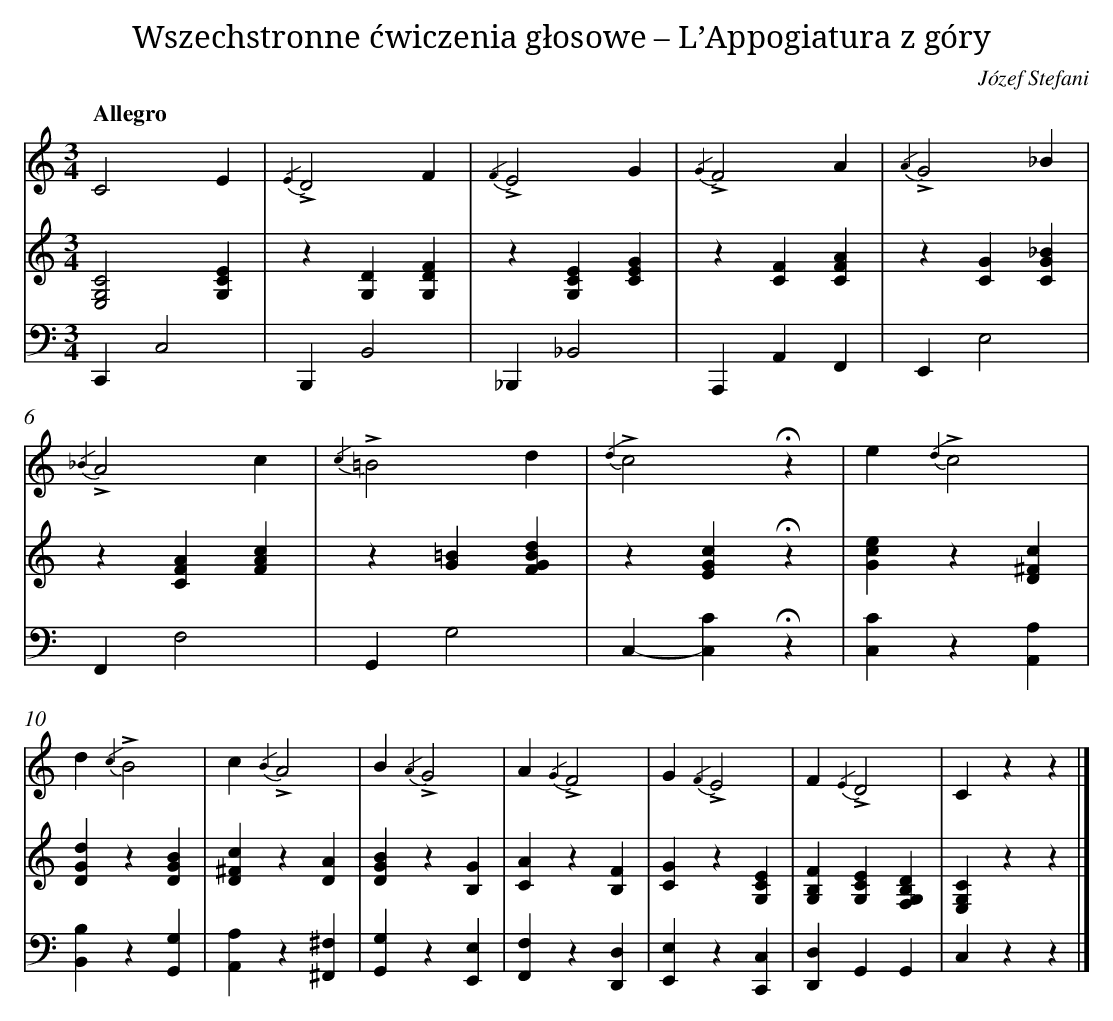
X:1
T: Wszechstronne ćwiczenia głosowe – L’Appogiatura z góry
C: Józef Stefani
L: 1/4
M: 3/4
Q: "Allegro"
V: 1 clef=treble
V: 2 clef=treble
V: 3 clef=bass
K: C
[V:1] C2E |
[V:2] [C2G,2E,2][ECG,] |
[V:3] C,,C,2 |
[V:1] {/E2}!accent!D2F |
[V:2] z[DG,][FDG,] |
[V:3] B,,,B,,2 |
[V:1] {/F2}!accent!E2G |
[V:2] z[ECG,][GEC] |
[V:3] _B,,,_B,,2 |
[V:1] {/G2}!accent!F2A |
[V:2] z[FC][AFC] |
[V:3] A,,,A,,F,, |
[V:1] {/A2}!accent!G2_B |
[V:2] z[GC][_BGC] |
[V:3] E,,E,2 |
[V:1] {/_B2}!accent!A2c |
[V:2] z[AFC][cAF] |
[V:3] F,,F,2 |
[V:1] {/c2}!accent!=B2d |
[V:2] z[=BG][dBGF] |
[V:3] G,,G,2 |
[V:1] {/d2}!accent!c2!fermata!z |
[V:2] z[cGE]!fermata!z |
[V:3] C,-[CC,]!fermata!z |
[V:1] e{/d2}!accent!c2 |
[V:2] [ecG]z[c^FD] |
[V:3] [CC,]z[A,A,,] |
[V:1] d{/c2}!accent!B2 |
[V:2] [dGD]z[BGD] |
[V:3] [B,B,,]z[G,G,,] |
[V:1] c{/B2}!accent!A2 |
[V:2] [c^FD]z[AD] |
[V:3] [A,A,,]z[^F,^F,,] |
[V:1] B{/A2}!accent!G2 |
[V:2] [BGD]z[GB,] |
[V:3] [G,G,,]z[E,E,,] |
[V:1] A{/G2}!accent!F2 |
[V:2] [AC]z[FB,] |
[V:3] [F,F,,]z[D,D,,] |
[V:1] G{/F2}!accent!E2 |
[V:2] [GC]z[ECG,] |
[V:3] [E,E,,]z[C,C,,] |
[V:1] F{/E2}!accent!D2 |
[V:2] [FB,G,][ECG,][DB,G,F,] |
[V:3] [D,D,,]G,,G,, |
[V:1] Czz |]
[V:2] [CG,E,]zz |]
[V:3] C,zz |]
